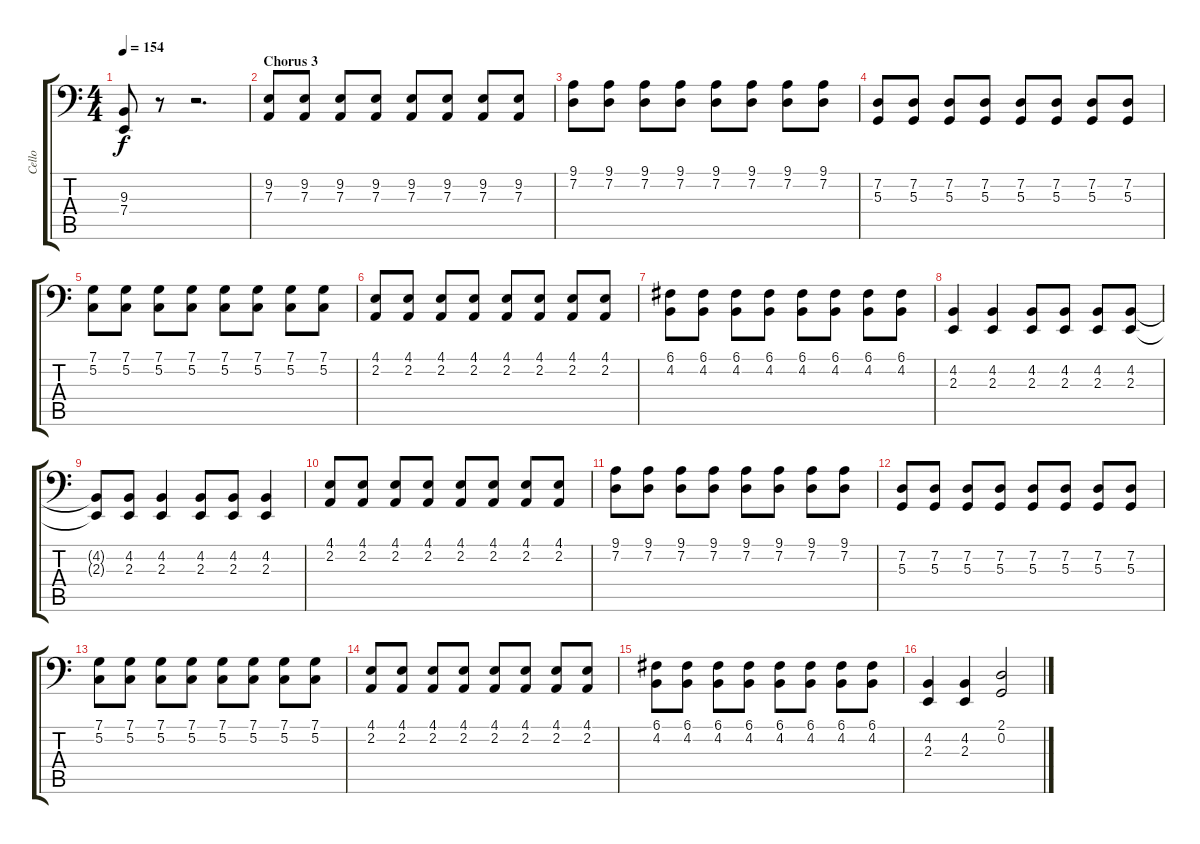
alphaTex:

\track ("Cello" "Cello") {instrument cello}
\staff {score tabs}
\tuning (C3 G2 D2 A1 E1 B0) {hide}
\ts (4 4)
\tempo 154
\clef f4
\ks c
(9.3 7.4).8{dy f} r.8 r.2{d} |
\section ("" "Chorus 3")
(9.2 7.3).8 (9.2 7.3).8 (9.2 7.3).8 (9.2 7.3).8 (9.2 7.3).8 (9.2 7.3).8 (9.2 7.3).8 (9.2 7.3).8 |
(9.1 7.2).8 (9.1 7.2).8 (9.1 7.2).8 (9.1 7.2).8 (9.1 7.2).8 (9.1 7.2).8 (9.1 7.2).8 (9.1 7.2).8 |
(7.2 5.3).8 (7.2 5.3).8 (7.2 5.3).8 (7.2 5.3).8 (7.2 5.3).8 (7.2 5.3).8 (7.2 5.3).8 (7.2 5.3).8 |
(7.1 5.2).8 (7.1 5.2).8 (7.1 5.2).8 (7.1 5.2).8 (7.1 5.2).8 (7.1 5.2).8 (7.1 5.2).8 (7.1 5.2).8 |
(4.1 2.2).8 (4.1 2.2).8 (4.1 2.2).8 (4.1 2.2).8 (4.1 2.2).8 (4.1 2.2).8 (4.1 2.2).8 (4.1 2.2).8 |
(6.1 4.2).8 (6.1 4.2).8 (6.1 4.2).8 (6.1 4.2).8 (6.1 4.2).8 (6.1 4.2).8 (6.1 4.2).8 (6.1 4.2).8 |
(4.2 2.3).4 (4.2 2.3).4 (4.2 2.3).8 (4.2 2.3).8 (4.2 2.3).8 (4.2 2.3).8 |
(4.2{t} 2.3{t}).8 (4.2 2.3).8 (4.2 2.3).4 (4.2 2.3).8 (4.2 2.3).8 (4.2 2.3).4 |
(4.1 2.2).8 (4.1 2.2).8 (4.1 2.2).8 (4.1 2.2).8 (4.1 2.2).8 (4.1 2.2).8 (4.1 2.2).8 (4.1 2.2).8 |
(9.1 7.2).8 (9.1 7.2).8 (9.1 7.2).8 (9.1 7.2).8 (9.1 7.2).8 (9.1 7.2).8 (9.1 7.2).8 (9.1 7.2).8 |
(7.2 5.3).8 (7.2 5.3).8 (7.2 5.3).8 (7.2 5.3).8 (7.2 5.3).8 (7.2 5.3).8 (7.2 5.3).8 (7.2 5.3).8 |
(7.1 5.2).8 (7.1 5.2).8 (7.1 5.2).8 (7.1 5.2).8 (7.1 5.2).8 (7.1 5.2).8 (7.1 5.2).8 (7.1 5.2).8 |
(4.1 2.2).8 (4.1 2.2).8 (4.1 2.2).8 (4.1 2.2).8 (4.1 2.2).8 (4.1 2.2).8 (4.1 2.2).8 (4.1 2.2).8 |
(6.1 4.2).8 (6.1 4.2).8 (6.1 4.2).8 (6.1 4.2).8 (6.1 4.2).8 (6.1 4.2).8 (6.1 4.2).8 (6.1 4.2).8 |
(4.2 2.3).4 (4.2 2.3).4 (2.1 0.2).2
